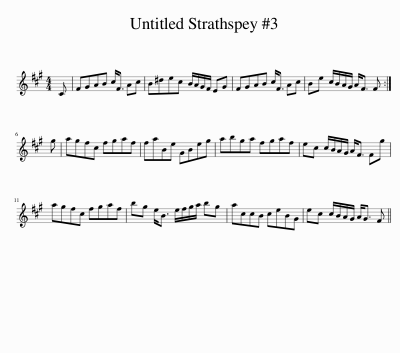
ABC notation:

X:1
L:1/8
M:4/4
I:linebreak $
K:F#min
V:1 treble
V:1
 C | FGAB c<F Ac | B^dec B/A/G/F/ EG | FGAB c<F Ac | Be c/B/A/G/ A<F F :|$ %5
 g | agfc fgaf | faBe GBeg | abga fgaf | ec c/B/A/G/ A<F Fg |$ %10
 agfc fgaf | bg e<B e/f/g/a/ bg | accB ceBG | ec c/B/A/G/ A<G F || %14
